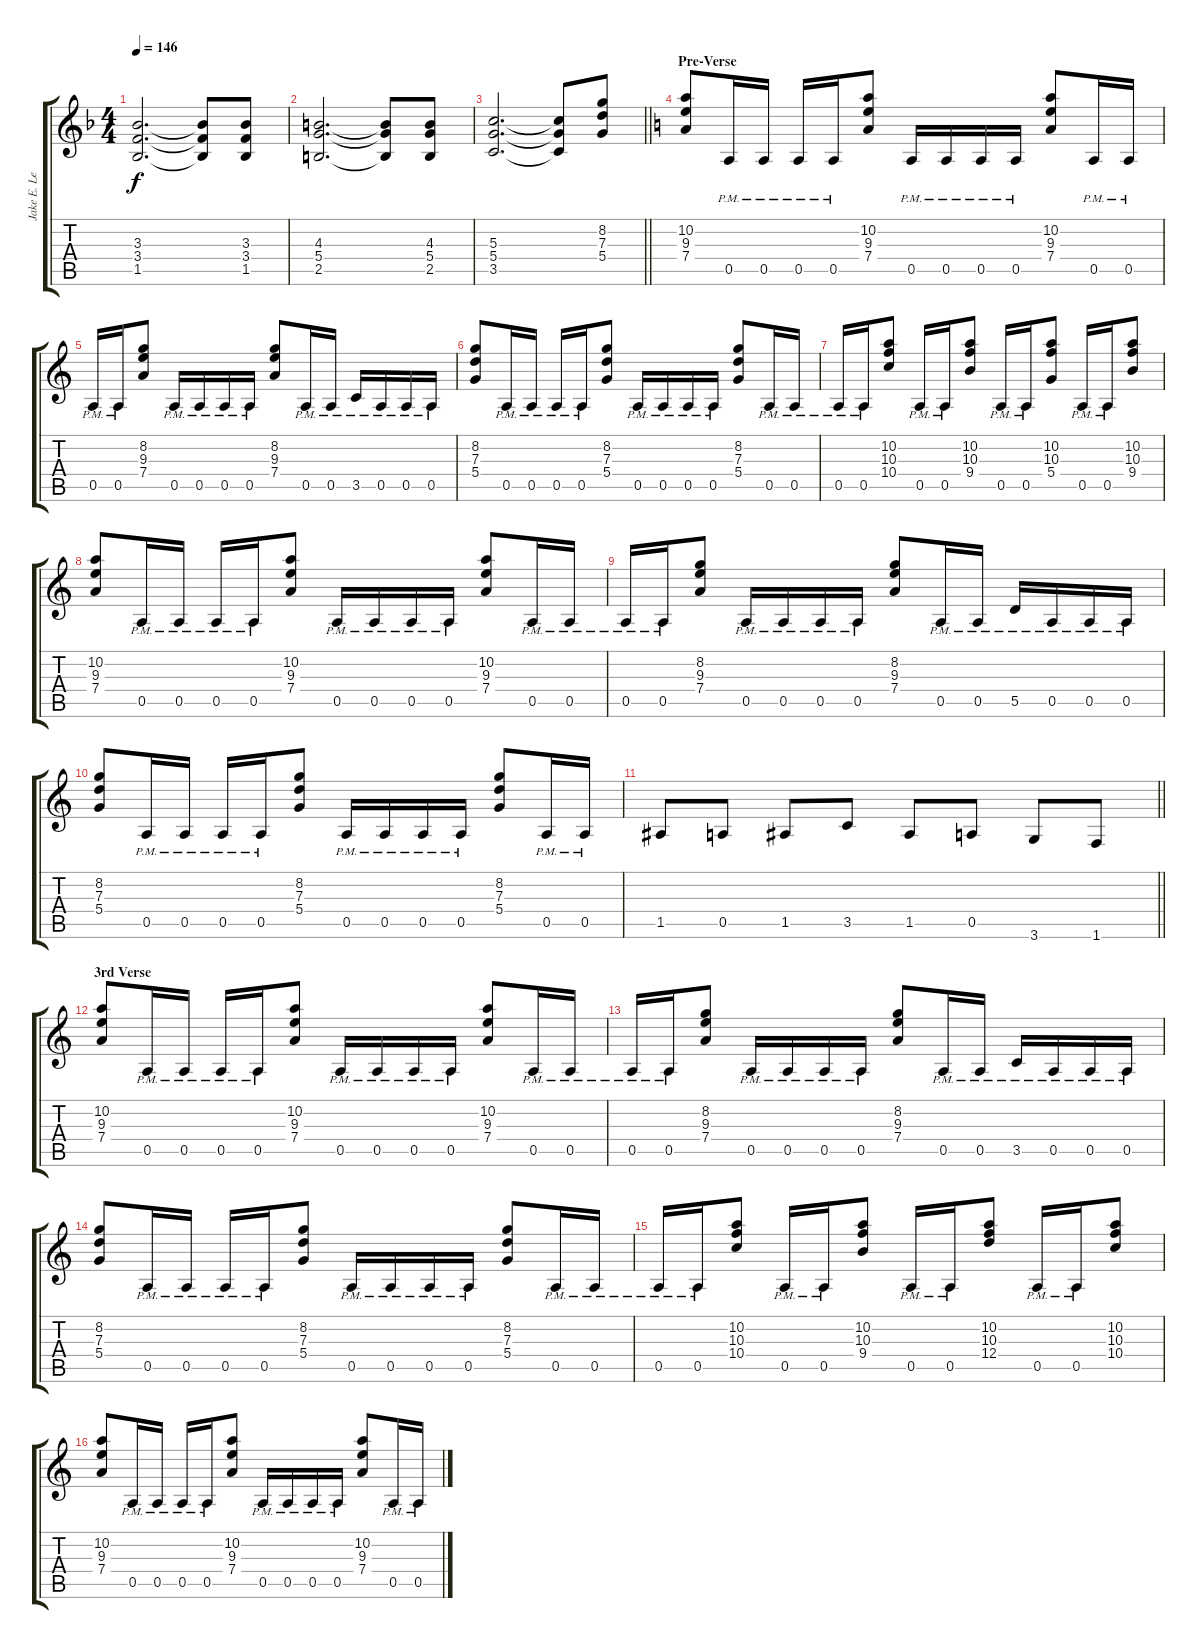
\track ("Jake E. Lee Rhythm Guitar 1" "Jake E. Le") {instrument distortionguitar}
\staff {score tabs}
\tuning (E4 B3 G3 D3 A2 E2) {hide}
\ts (4 4)
\tempo 146
\clef g2
\ks dminor
(3.3 3.4 1.5).2{d dy f} (3.3{t} 3.4{t} 1.5{t}).8 (3.3 3.4 1.5).8 |
(4.3 5.4 2.5).2{d} (4.3{t} 5.4{t} 2.5{t}).8 (4.3 5.4 2.5).8 |
\barLineRight lightlight
(5.3 5.4 3.5).2{d} (5.3{t} 5.4{t} 3.5{t}).8 (8.2 7.3 5.4).8 |
\section ("" "Pre-Verse")
\ks aminor
(10.2 9.3 7.4).8 0.5{pm}.16 0.5{pm}.16 0.5{pm}.16 0.5{pm}.16 (10.2 9.3 7.4).8 0.5{pm}.16 0.5{pm}.16 0.5{pm}.16 0.5{pm}.16 (10.2 9.3 7.4).8 0.5{pm}.16 0.5{pm}.16 |
0.5{pm}.16 0.5{pm}.16 (8.2 9.3 7.4).8 0.5{pm}.16 0.5{pm}.16 0.5{pm}.16 0.5{pm}.16 (8.2 9.3 7.4).8 0.5{pm}.16 0.5{pm}.16 3.5{pm}.16 0.5{pm}.16 0.5{pm}.16 0.5{pm}.16 |
(8.2 7.3 5.4).8 0.5{pm}.16 0.5{pm}.16 0.5{pm}.16 0.5{pm}.16 (8.2 7.3 5.4).8 0.5{pm}.16 0.5{pm}.16 0.5{pm}.16 0.5{pm}.16 (8.2 7.3 5.4).8 0.5{pm}.16 0.5{pm}.16 |
0.5{pm}.16 0.5{pm}.16 (10.2 10.3 10.4).8 0.5{pm}.16 0.5{pm}.16 (10.2 10.3 9.4).8 0.5{pm}.16 0.5{pm}.16 (10.2 10.3 5.4).8 0.5{pm}.16 0.5{pm}.16 (10.2 10.3 9.4).8 |
(10.2 9.3 7.4).8 0.5{pm}.16 0.5{pm}.16 0.5{pm}.16 0.5{pm}.16 (10.2 9.3 7.4).8 0.5{pm}.16 0.5{pm}.16 0.5{pm}.16 0.5{pm}.16 (10.2 9.3 7.4).8 0.5{pm}.16 0.5{pm}.16 |
0.5{pm}.16 0.5{pm}.16 (8.2 9.3 7.4).8 0.5{pm}.16 0.5{pm}.16 0.5{pm}.16 0.5{pm}.16 (8.2 9.3 7.4).8 0.5{pm}.16 0.5{pm}.16 5.5{pm}.16 0.5{pm}.16 0.5{pm}.16 0.5{pm}.16 |
(8.2 7.3 5.4).8 0.5{pm}.16 0.5{pm}.16 0.5{pm}.16 0.5{pm}.16 (8.2 7.3 5.4).8 0.5{pm}.16 0.5{pm}.16 0.5{pm}.16 0.5{pm}.16 (8.2 7.3 5.4).8 0.5{pm}.16 0.5{pm}.16 |
\barLineRight lightlight
1.5.8 0.5.8 1.5.8 3.5.8 1.5.8 0.5.8 3.6.8 1.6.8 |
\section ("" "3rd Verse")
(10.2 9.3 7.4).8 0.5{pm}.16 0.5{pm}.16 0.5{pm}.16 0.5{pm}.16 (10.2 9.3 7.4).8 0.5{pm}.16 0.5{pm}.16 0.5{pm}.16 0.5{pm}.16 (10.2 9.3 7.4).8 0.5{pm}.16 0.5{pm}.16 |
0.5{pm}.16 0.5{pm}.16 (8.2 9.3 7.4).8 0.5{pm}.16 0.5{pm}.16 0.5{pm}.16 0.5{pm}.16 (8.2 9.3 7.4).8 0.5{pm}.16 0.5{pm}.16 3.5{pm}.16 0.5{pm}.16 0.5{pm}.16 0.5{pm}.16 |
(8.2 7.3 5.4).8 0.5{pm}.16 0.5{pm}.16 0.5{pm}.16 0.5{pm}.16 (8.2 7.3 5.4).8 0.5{pm}.16 0.5{pm}.16 0.5{pm}.16 0.5{pm}.16 (8.2 7.3 5.4).8 0.5{pm}.16 0.5{pm}.16 |
0.5{pm}.16 0.5{pm}.16 (10.2 10.3 10.4).8 0.5{pm}.16 0.5{pm}.16 (10.2 10.3 9.4).8 0.5{pm}.16 0.5{pm}.16 (10.2 10.3 12.4).8 0.5{pm}.16 0.5{pm}.16 (10.2 10.3 10.4).8 |
(10.2 9.3 7.4).8 0.5{pm}.16 0.5{pm}.16 0.5{pm}.16 0.5{pm}.16 (10.2 9.3 7.4).8 0.5{pm}.16 0.5{pm}.16 0.5{pm}.16 0.5{pm}.16 (10.2 9.3 7.4).8 0.5{pm}.16 0.5{pm}.16
